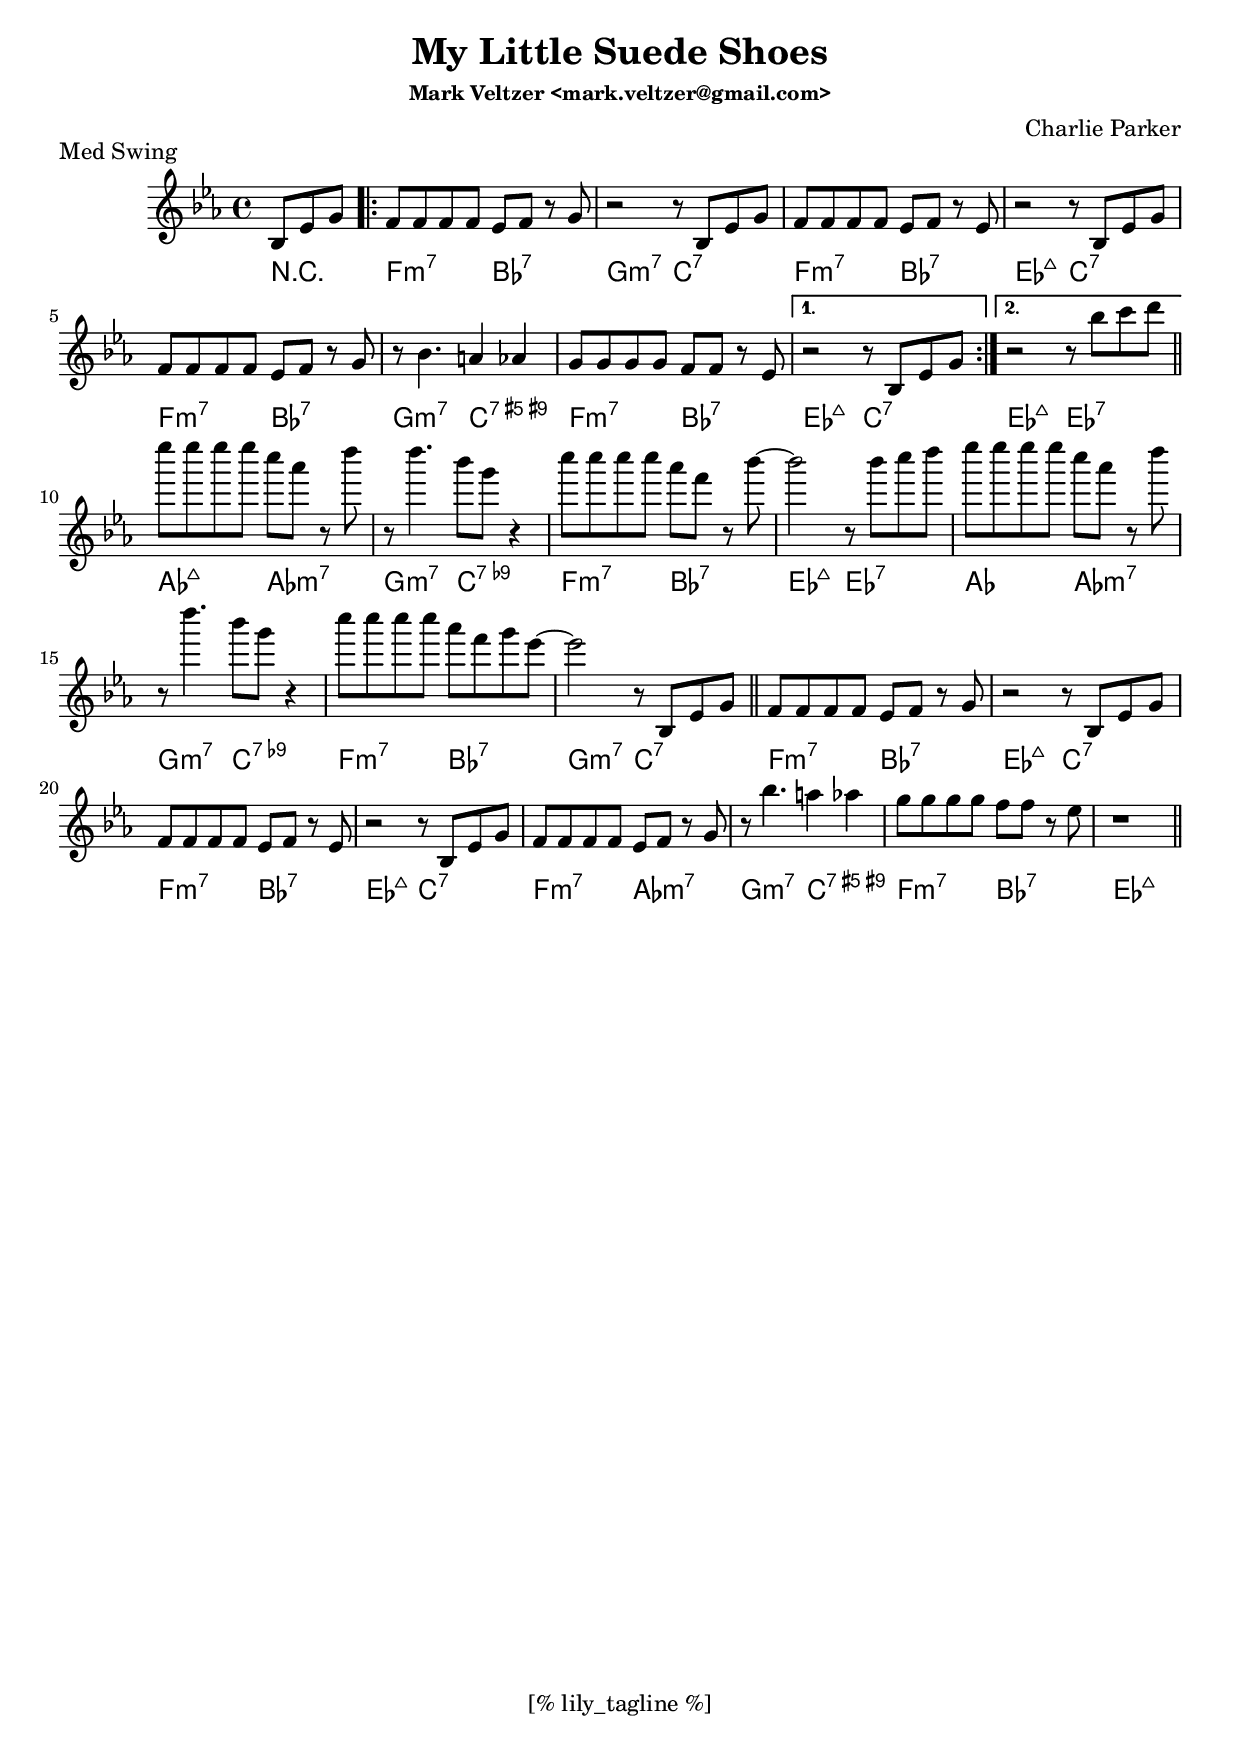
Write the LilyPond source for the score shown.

\include "lilypond/include/common.lyi"
\header {
	filename="[% target_node %]"
	title="My Little Suede Shoes"
	subtitle=""
	composer="Charlie Parker"
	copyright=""
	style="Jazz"
	piece="Med Swing"

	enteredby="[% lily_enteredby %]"
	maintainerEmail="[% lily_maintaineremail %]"
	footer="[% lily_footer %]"
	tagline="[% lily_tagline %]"
}

A=\relative c' { bes8 ees g | f f f f ees f r g | }
B=\relative c' { bes8 ees g | f f f f ees f r ees | }

tune=\relative c' {
	\key ees \major
	\time 4/4
	\partial 4. bes8 ees g |
	
	\repeat volta 2 {
		f f f f ees f r g | r2 r8 \B r2 r8 \A
		r bes4. a4 aes | g8 g g g f f r ees |
	}
	\alternative {
		{r2 r8 bes ees g}
		{r2 r8 bes' c d}
	}
	ees'8 ees ees ees c aes r d | r d4. bes8 g r4 | c8 c c c aes f r bes ~ |
	bes2 r8 bes c d | ees ees ees ees c aes r d | r d4. bes8 g r4 |
	c8 c c c aes f g ees ~ | ees2 r8 \A r2 r8 \B r2 r8 \A
	r bes4. a4 aes | g8 g g g f f r ees | r1 \bar "|."
}

harmony=\chords {
	\partial 4. r4. |
	\repeat volta 2 {
		f2:m7 bes:7 | g:m7 c:7 | f:m7 bes:7 | ees:maj c:7 |
		f:m7 bes:7 | g:m7 c:7.9+.5+ | f:m7 bes:7 |
	}
	\alternative { { ees:maj c:7 | } {ees:maj ees:7 } }
	\bar "||"
	aes:maj aes:m7 | g:m7 c:7.9- |
	f:m7 bes:7 | ees:maj ees:7 | aes aes:m7 | g:m7 c:7.9- |
	f:m7 bes:7 | g:m7 c:7 \bar "||"
	f:m7 bes:7 | ees:maj c:7 | f:m7 bes:7 | ees:maj c:7 |
	f:m7 aes:m7 | g:m7 c:7.9+.5+ | f:m7 bes:7 | ees1:maj \bar "||"
}

\score {
	<<
		\context Staff \tune
		\context ChordNames \harmony
	>>
	\midi {}
	\layout {}
}
